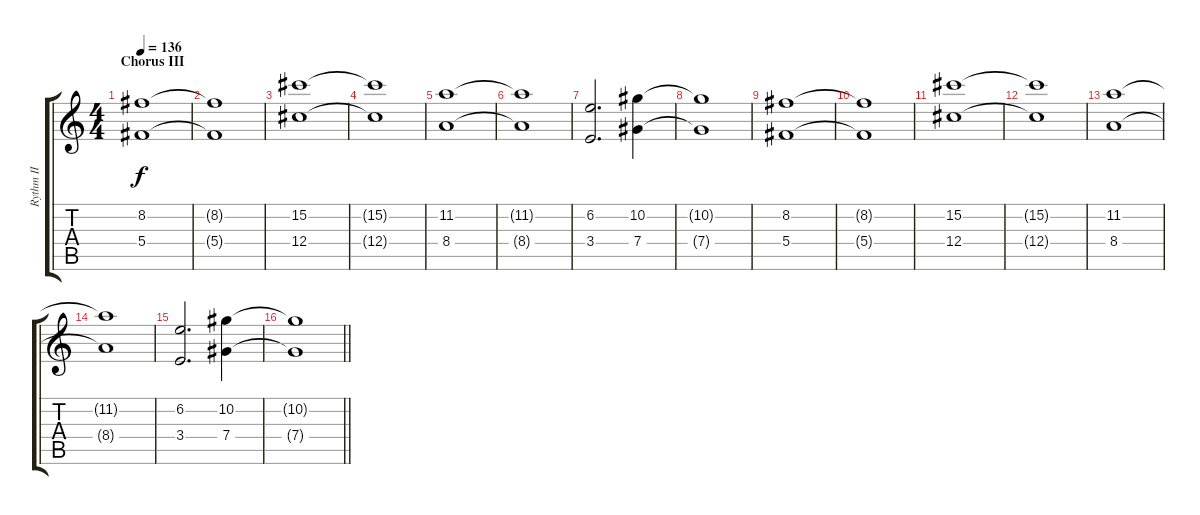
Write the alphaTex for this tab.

\track ("Rythm II" "Rythm II") {instrument overdrivenguitar}
\staff {score tabs}
\tuning (Eb4 Bb3 Gb3 Db3 Ab2 Db2) {hide}
\ts (4 4)
\section ("" "Chorus III")
\tempo 136
\clef g2
\ks c
(8.2 5.4).1{dy f} |
(8.2{t} 5.4{t}).1 |
(15.2 12.4).1 |
(15.2{t} 12.4{t}).1 |
(11.2 8.4).1 |
(11.2{t} 8.4{t}).1 |
(6.2 3.4).2{d} (10.2 7.4).4 |
(10.2{t} 7.4{t}).1 |
(8.2 5.4).1 |
(8.2{t} 5.4{t}).1 |
(15.2 12.4).1 |
(15.2{t} 12.4{t}).1 |
(11.2 8.4).1 |
(11.2{t} 8.4{t}).1 |
(6.2 3.4).2{d} (10.2 7.4).4 |
\barLineRight lightlight
(10.2{t} 7.4{t}).1
